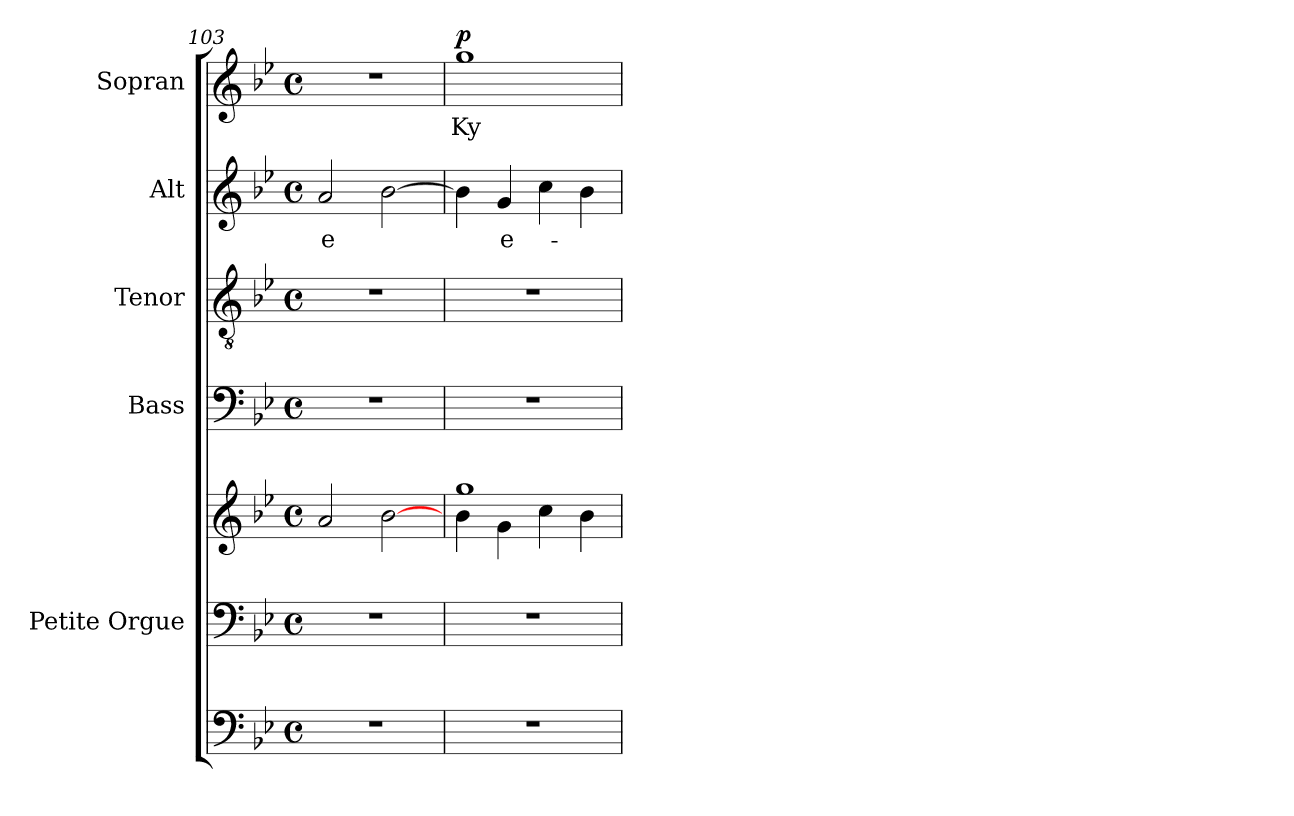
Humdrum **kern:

**kern	**kern	**kern	**kern	**kern	**kern	**text	**kern	**text	**dynam
*part6	*part5	*part5	*part4	*part3	*part2	*part2	*part1	*part1	*part1
*staff7	*staff6	*staff5	*staff4	*staff3	*staff2	*staff2	*staff1	*staff1	*staff1
*	*I"Petite Orgue	*	*I"Bass	*I"Tenor	*I"Alt	*	*I"Sopran	*	*
*	*I'Org. 1	*	*I'B.	*I'T.	*I'A.	*	*I'S.	*	*
*clefF4	*clefF4	*clefG2	*clefF4	*clefGv2	*clefG2	*	*clefG2	*	*
*k[b-e-]	*k[b-e-]	*k[b-e-]	*k[b-e-]	*k[b-e-]	*k[b-e-]	*	*k[b-e-]	*	*
*B-:	*B-:	*B-:	*B-:	*B-:	*B-:	*	*B-:	*	*
*M4/4	*M4/4	*M4/4	*M4/4	*M4/4	*M4/4	*	*M4/4	*	*
*met(c)	*met(c)	*met(c)	*met(c)	*met(c)	*met(c)	*	*met(c)	*	*
=103	=103	=103	=103	=103	=103	=103	=103	=103	=103
!	!	!	!	!	!	!LO:LY:b	!	!	!
1r	1r	2a/	1r	1r	2a/	-e	1r	.	.
.	.	[2b-\	.	.	[2b-\	.	.	.	.
=104	=104	=104	=104	=104	=104	=104	=104	=104	=104
*	*	*^	*	*	*	*	*	*	*
!	!	!	!	!	!	!	!	!	!LO:LY:b	!LO:DY:a
1r	1r	1gg	4b-\	1r	1r	4b-\]	.	1gg	Ky-	p
!	!	!	!	!	!	!	!LO:LY:b	!	!	!
.	.	.	4g\	.	.	4g/	e-	.	.	.
.	.	.	4cc\	.	.	4cc\	.	.	.	.
.	.	.	4b-\	.	.	4b-\	.	.	.	.
*	*	*v	*v	*	*	*	*	*	*	*
=	=	=	=	=	=	=	=	=	=
*-	*-	*-	*-	*-	*-	*-	*-	*-	*-
